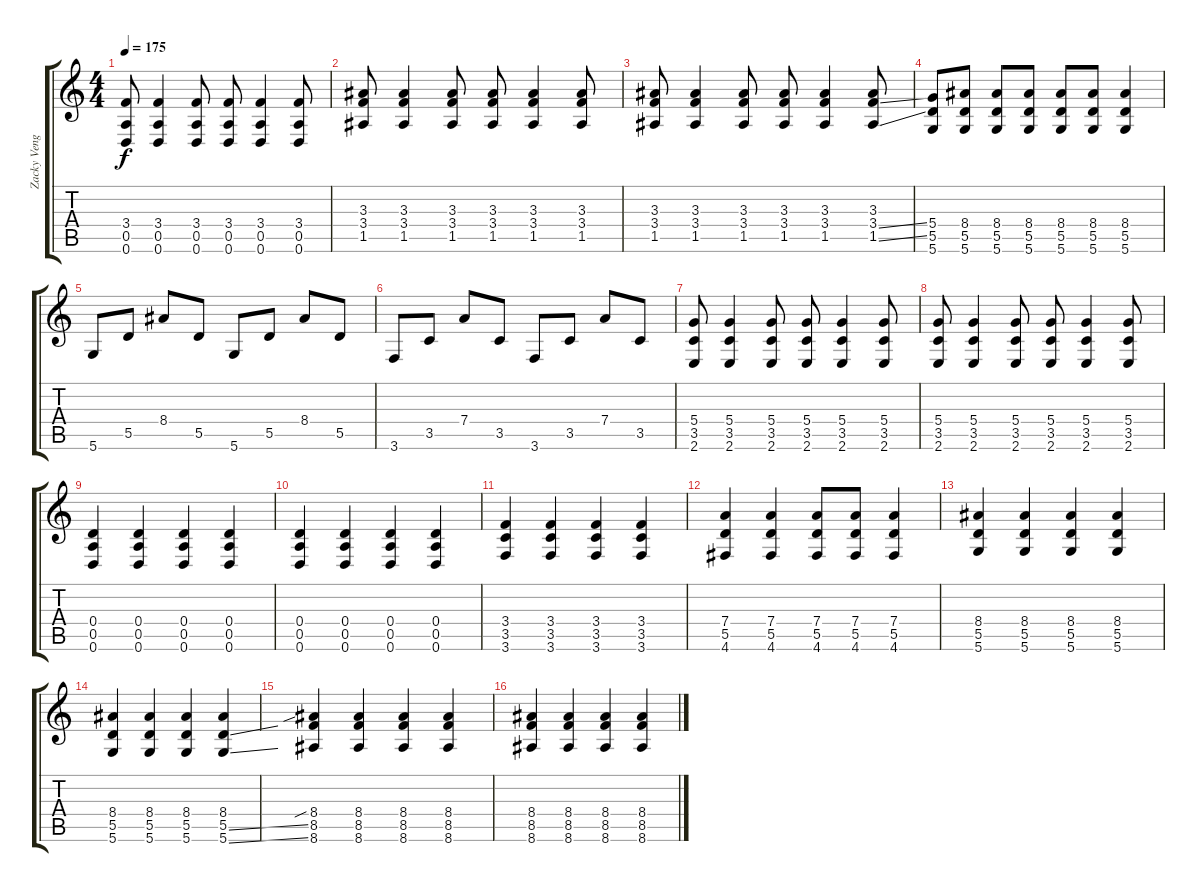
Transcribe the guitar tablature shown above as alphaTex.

\track ("Zacky Vengeance" "Zacky Veng") {instrument distortionguitar}
\staff {score tabs}
\tuning (E4 B3 G3 D3 A2 D2) {hide}
\ts (4 4)
\tempo 175
\clef g2
\ks c
(3.4 0.5 0.6).8{dy f} (3.4 0.5 0.6).4 (3.4 0.5 0.6).8 (3.4 0.5 0.6).8 (3.4 0.5 0.6).4 (3.4 0.5 0.6).8 |
(3.3 3.4 1.5).8 (3.3 3.4 1.5).4 (3.3 3.4 1.5).8 (3.3 3.4 1.5).8 (3.3 3.4 1.5).4 (3.3 3.4 1.5).8 |
(3.3 3.4 1.5).8 (3.3 3.4 1.5).4 (3.3 3.4 1.5).8 (3.3 3.4 1.5).8 (3.3 3.4 1.5).4 (3.3 3.4{ss} 1.5{ss}).8 |
(5.4 5.5 5.6).8 (8.4 5.5 5.6).8 (8.4 5.5 5.6).8 (8.4 5.5 5.6).8 (8.4 5.5 5.6).8 (8.4 5.5 5.6).8 (8.4 5.5 5.6).4 |
5.6.8 5.5.8 8.4.8 5.5.8 5.6.8 5.5.8 8.4.8 5.5.8 |
3.6.8 3.5.8 7.4.8 3.5.8 3.6.8 3.5.8 7.4.8 3.5.8 |
(5.4 3.5 2.6).8 (5.4 3.5 2.6).4 (5.4 3.5 2.6).8 (5.4 3.5 2.6).8 (5.4 3.5 2.6).4 (5.4 3.5 2.6).8 |
(5.4 3.5 2.6).8 (5.4 3.5 2.6).4 (5.4 3.5 2.6).8 (5.4 3.5 2.6).8 (5.4 3.5 2.6).4 (5.4 3.5 2.6).8 |
(0.4 0.5 0.6).4 (0.4 0.5 0.6).4 (0.4 0.5 0.6).4 (0.4 0.5 0.6).4 |
(0.4 0.5 0.6).4 (0.4 0.5 0.6).4 (0.4 0.5 0.6).4 (0.4 0.5 0.6).4 |
(3.4 3.5 3.6).4 (3.4 3.5 3.6).4 (3.4 3.5 3.6).4 (3.4 3.5 3.6).4 |
(7.4 5.5 4.6).4 (7.4 5.5 4.6).4 (7.4 5.5 4.6).8 (7.4 5.5 4.6).8 (7.4 5.5 4.6).4 |
(8.4 5.5 5.6).4 (8.4 5.5 5.6).4 (8.4 5.5 5.6).4 (8.4 5.5 5.6).4 |
(8.4 5.5 5.6).4 (8.4 5.5 5.6).4 (8.4 5.5 5.6).4 (8.4 5.5{ss} 5.6{ss}).4 |
(8.4{sib} 8.5 8.6).4 (8.4 8.5 8.6).4 (8.4 8.5 8.6).4 (8.4 8.5 8.6).4 |
(8.4 8.5 8.6).4 (8.4 8.5 8.6).4 (8.4 8.5 8.6).4 (8.4 8.5 8.6).4
